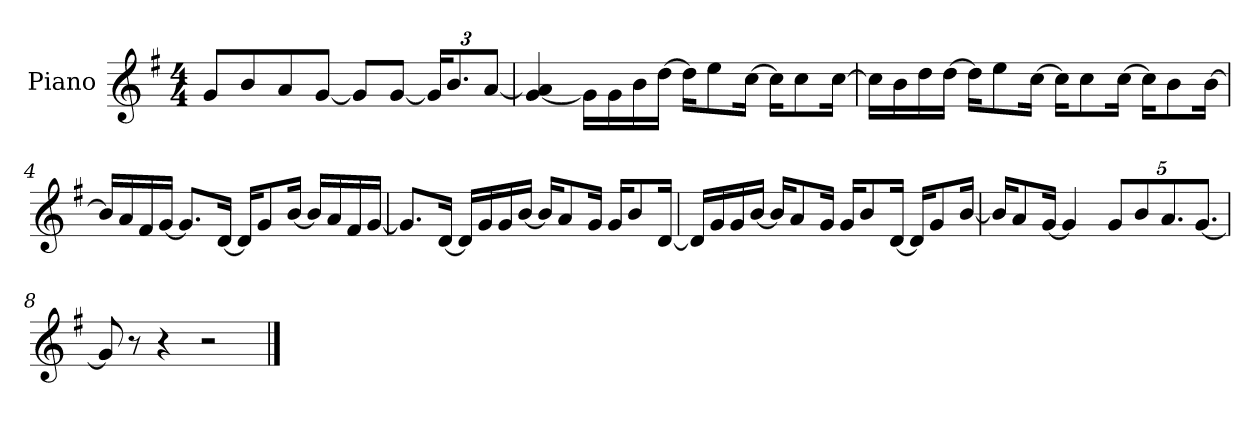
**kern
*part1
*staff1
*I"Piano
*I'P-no
*clefG2
*k[f#]
*M4/4
*MM90
=1
8g/L
8b/
8a/
[8g/J
8g/L]
[8g/J
*Xbrackettup
24g/KL]
12.b/
[12a/J
=2
[4g/ 4a/]
16g\LL]
16g\
16b\
[16dd\JJ
16dd\KL]
8ee\
[16cc\Jk
16cc\KL]
8cc\
[16cc\Jk
=3
16cc\LL]
16b\
16dd\
[16dd\JJ
16dd\KL]
8ee\
[16cc\Jk
16cc\KL]
8cc\
[16cc\Jk
16cc\KL]
8b\
[16b\Jk
!!LO:LB:g=z
=4
16b/LL]
16a/
16f#/
[16g/JJ
8.g/L]
[16d/Jk
16d/KL]
8g/
[16b/Jk
16b/LL]
16a/
16f#/
[16g/JJ
=5
8.g/L]
[16d/Jk
16d/LL]
16g/
16g/
[16b/JJ
16b/KL]
8a/
16g/Jk
16g/KL
8b/
[16d/Jk
=6
16d/LL]
16g/
16g/
[16b/JJ
16b/KL]
8a/
16g/Jk
16g/KL
8b/
[16d/Jk
16d/KL]
8g/
[16b/Jk
!!LO:LB:g=z
=7
16b/KL]
8a/
[16g/Jk
4g/]
10g/L
10b/
10.a/
[10.g/J
=8
8g/]
8r
4r
2r
==
*-
